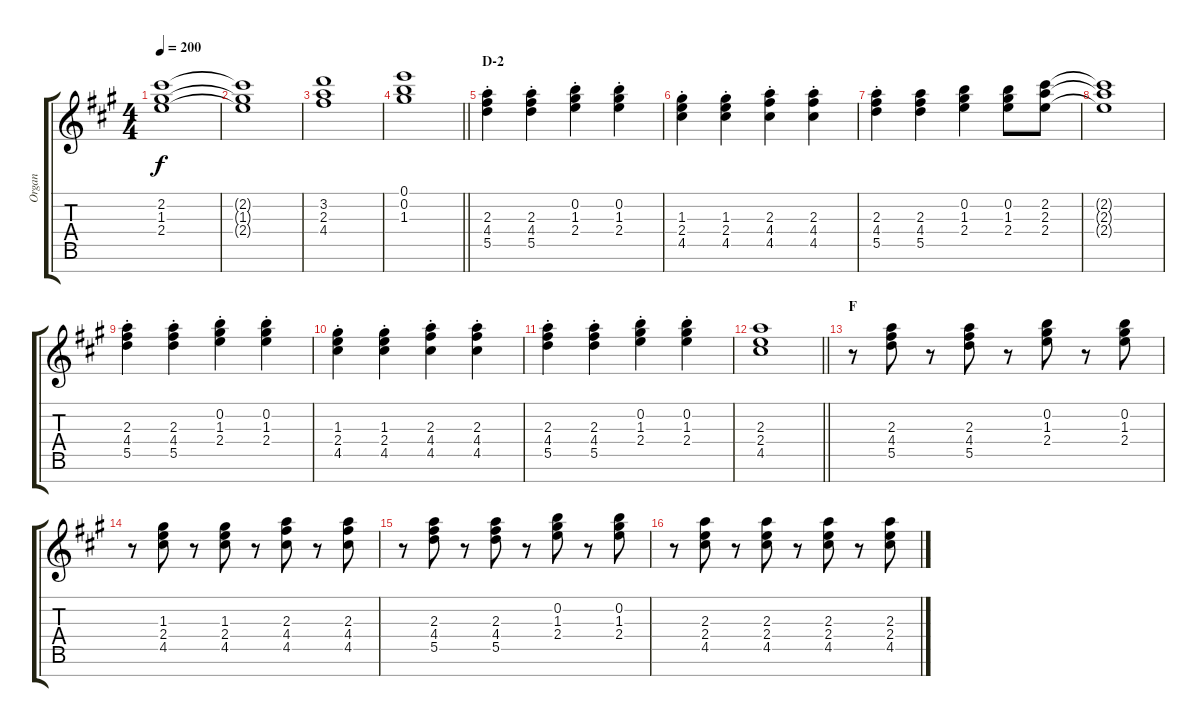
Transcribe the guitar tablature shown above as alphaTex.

\track ("Organ" "Organ") {instrument rockorgan}
\staff {score tabs}
\tuning (E6 B5 G5 D5 A4 E4 B3) {hide}
\ts (4 4)
\tempo 200
\clef g2
\ks a
(2.2 1.3 2.4).1{dy f} |
(2.2{t} 1.3{t} 2.4{t}).1 |
(3.2 2.3 4.4).1 |
\barLineRight lightlight
(0.1 0.2 1.3).1 |
\section ("" "D-2")
(2.3{st} 4.4{st} 5.5{st}).4 (2.3{st} 4.4{st} 5.5{st}).4 (0.2{st} 1.3{st} 2.4{st}).4 (0.2{st} 1.3{st} 2.4{st}).4 |
(1.3{st} 2.4{st} 4.5{st}).4 (1.3{st} 2.4{st} 4.5{st}).4 (2.3{st} 4.4{st} 4.5{st}).4 (2.3{st} 4.4{st} 4.5{st}).4 |
(2.3{st} 4.4{st} 5.5{st}).4 (2.3 4.4 5.5).4 (0.2 1.3 2.4).4 (0.2 1.3 2.4).8 (2.2 2.3 2.4).8 |
(2.2{t} 2.3{t} 2.4{t}).1 |
(2.3{st} 4.4{st} 5.5{st}).4 (2.3{st} 4.4{st} 5.5{st}).4 (0.2{st} 1.3{st} 2.4{st}).4 (0.2{st} 1.3{st} 2.4{st}).4 |
(1.3{st} 2.4{st} 4.5{st}).4 (1.3{st} 2.4{st} 4.5{st}).4 (2.3{st} 4.4{st} 4.5{st}).4 (2.3{st} 4.4{st} 4.5{st}).4 |
(2.3{st} 4.4{st} 5.5{st}).4 (2.3{st} 4.4{st} 5.5{st}).4 (0.2{st} 1.3{st} 2.4{st}).4 (0.2{st} 1.3{st} 2.4{st}).4 |
\barLineRight lightlight
(2.3 2.4 4.5).1 |
\section ("" "F")
r.8 (2.3 4.4 5.5).8 r.8 (2.3 4.4 5.5).8 r.8 (0.2 1.3 2.4).8 r.8 (0.2 1.3 2.4).8 |
r.8 (1.3 2.4 4.5).8 r.8 (1.3 2.4 4.5).8 r.8 (2.3 4.4 4.5).8 r.8 (2.3 4.4 4.5).8 |
r.8 (2.3 4.4 5.5).8 r.8 (2.3 4.4 5.5).8 r.8 (0.2 1.3 2.4).8 r.8 (0.2 1.3 2.4).8 |
r.8 (2.3 2.4 4.5).8 r.8 (2.3 2.4 4.5).8 r.8 (2.3 2.4 4.5).8 r.8 (2.3 2.4 4.5).8
